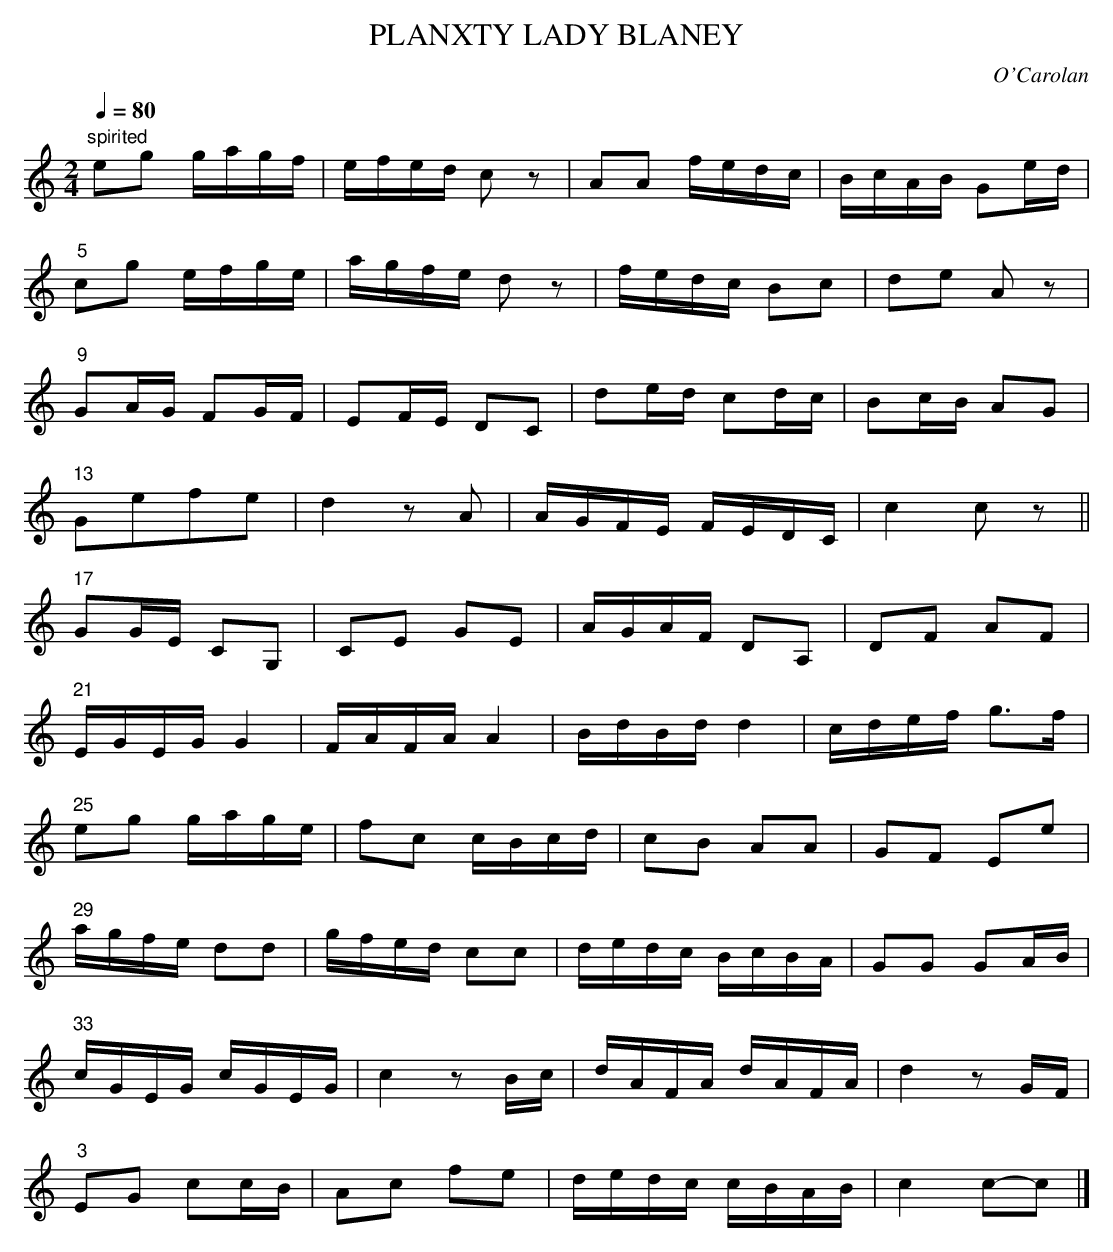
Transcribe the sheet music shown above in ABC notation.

X:1
T:PLANXTY LADY BLANEY
C:O'Carolan
Q:1/4=80
M:2/4
L:1/16
K:C
"spirited"
e2g2 gagf|efed c2 z2|A2A2 fedc|BcAB G2ed|
"5"c2g2 efge|agfe d2 z2|fedc B2c2|d2e2 A2 z2|
"9"G2AG F2GF|E2FE D2C2|d2ed c2dc|B2cB A2G2|
"13"G2e2f2e2|d4z2A2|AGFE FEDC|c4c2 z2||
"17"G2GE C2G,2|C2E2 G2E2|AGAF D2A,2|D2F2 A2F2|
"21"EGEG G4|FAFA A4|BdBdd4|cdef g3f|
"25"e2g2 gage|f2c2 cBcd|c2B2 A2A2|G2F2 E2e2|
"29"agfe d2d2|gfed c2c2|dedc BcBA|G2G2 G2AB|
"33"cGEG cGEG|c4z2Bc|dAFA dAFA|d4z2GF|
"3"E2G2 c2cB|A2c2 f2e2|dedc cBAB|c4c2-c2|]
